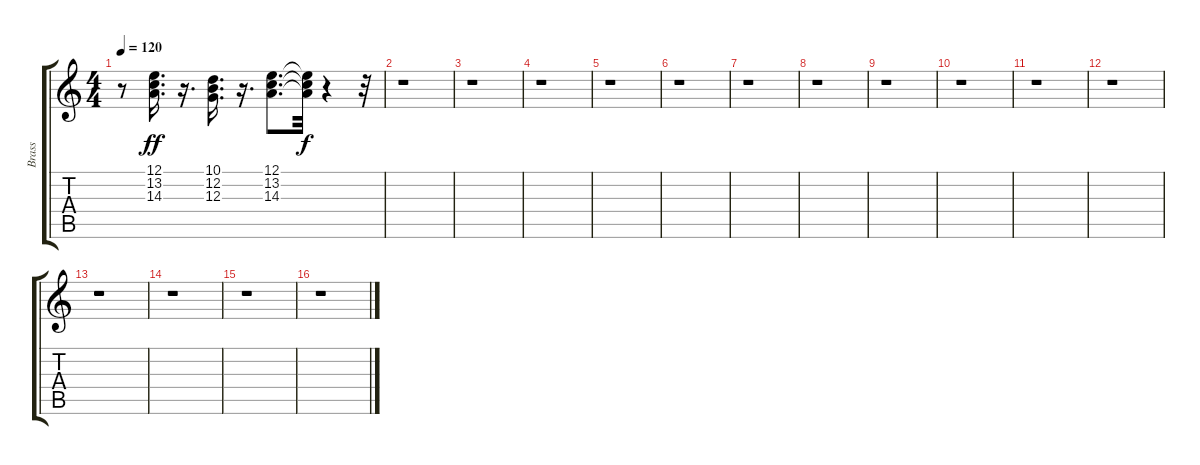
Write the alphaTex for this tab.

\track ("Brass" "Brass") {instrument brasssection}
\staff {score tabs}
\tuning (E4 B3 G3 D3 A2 E2) {hide}
\ts (4 4)
\tempo 120
\clef g2
\ks c
r.8{dy mf} (12.1 13.2 14.3).16{d dy ff} r.16{d} (10.1 12.2 12.3).16{d} r.16{d} (12.1 13.2 14.3).8{d} (12.1{t} 13.2{t} 14.3{t}).32{dy f} r.4 r.32 |
r.1 |
r.1 |
r.1 |
r.1 |
r.1 |
r.1 |
r.1 |
r.1 |
r.1 |
r.1 |
r.1 |
r.1 |
r.1 |
r.1 |
r.1
